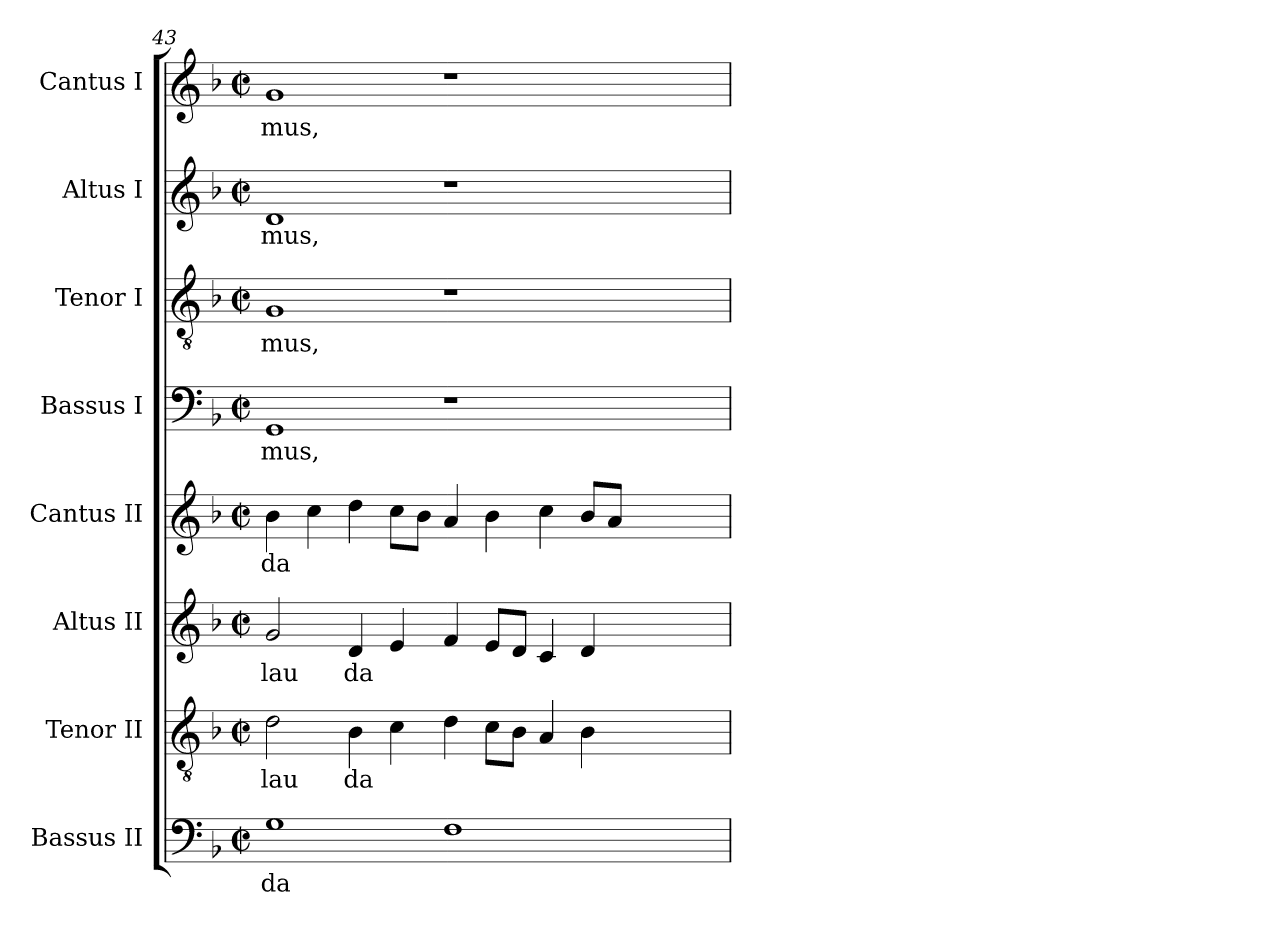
**kern	**text	**kern	**text	**kern	**text	**kern	**text	**kern	**text	**kern	**text	**kern	**text	**kern	**text
*part8	*part8	*part7	*part7	*part6	*part6	*part5	*part5	*part4	*part4	*part3	*part3	*part2	*part2	*part1	*part1
*staff8	*staff8	*staff7	*staff7	*staff6	*staff6	*staff5	*staff5	*staff4	*staff4	*staff3	*staff3	*staff2	*staff2	*staff1	*staff1
*I"Bassus II	*	*I"Tenor II	*	*I"Altus II	*	*I"Cantus II	*	*I"Bassus I	*	*I"Tenor I	*	*I"Altus I	*	*I"Cantus I	*
!!LO:PB:g=z
*clefF4	*	*clefGv2	*	*clefG2	*	*clefG2	*	*clefF4	*	*clefGv2	*	*clefG2	*	*clefG2	*
*k[b-]	*	*k[b-]	*	*k[b-]	*	*k[b-]	*	*k[b-]	*	*k[b-]	*	*k[b-]	*	*k[b-]	*
*F:	*	*F:	*	*F:	*	*F:	*	*F:	*	*F:	*	*F:	*	*F:	*
*M2/2	*	*M2/2	*	*M2/2	*	*M2/2	*	*M2/2	*	*M2/2	*	*M2/2	*	*M2/2	*
*met(c|)	*	*met(c|)	*	*met(c|)	*	*met(c|)	*	*met(c|)	*	*met(c|)	*	*met(c|)	*	*met(c|)	*
=43	=43	=43	=43	=43	=43	=43	=43	=43	=43	=43	=43	=43	=43	=43	=43
!	!LO:LY:b:cj	!	!LO:LY:b:cj	!	!LO:LY:b:cj	!	!LO:LY:b	!	!LO:LY:b:cj	!	!LO:LY:b:cj	!	!LO:LY:b:cj	!	!LO:LY:b:cj
1G	-da	2d\	lau	2g/	lau	4b-\	da	1GG	mus,	1G	-mus,	1d	mus,	1g	mus,
.	.	.	.	.	.	4cc\	.	.	.	.	.	.	.	.	.
!	!	!	!LO:LY:b	!	!LO:LY:b	!	!	!	!	!	!	!	!	!	!
.	.	4B-\	da	4d/	da	4dd\	.	.	.	.	.	.	.	.	.
.	.	4c\	.	4e/	.	8cc\L	.	.	.	.	.	.	.	.	.
.	.	.	.	.	.	8b-\J	.	.	.	.	.	.	.	.	.
!	!	!	!	!	!	!	!	!LO:N:vis=1	!	!LO:N:vis=1	!	!LO:N:vis=1	!	!LO:N:vis=1	!
1F	.	4d\	.	4f/	.	4a/	.	0r	.	0r	.	0r	.	0r	.
.	.	8c\L	.	8e/L	.	4b-\	.	.	.	.	.	.	.	.	.
.	.	8B-\J	.	8d/J	.	.	.	.	.	.	.	.	.	.	.
.	.	4A/	.	4c/	.	4cc\	.	.	.	.	.	.	.	.	.
.	.	4B-\	.	4d/	.	8b-/L	.	.	.	.	.	.	.	.	.
.	.	.	.	.	.	8a/J	.	.	.	.	.	.	.	.	.
1ryy	.	1ryy	.	1ryy	.	1ryy	.	.	.	.	.	.	.	.	.
=	=	=	=	=	=	=	=	=	=	=	=	=	=	=	=
*-	*-	*-	*-	*-	*-	*-	*-	*-	*-	*-	*-	*-	*-	*-	*-
